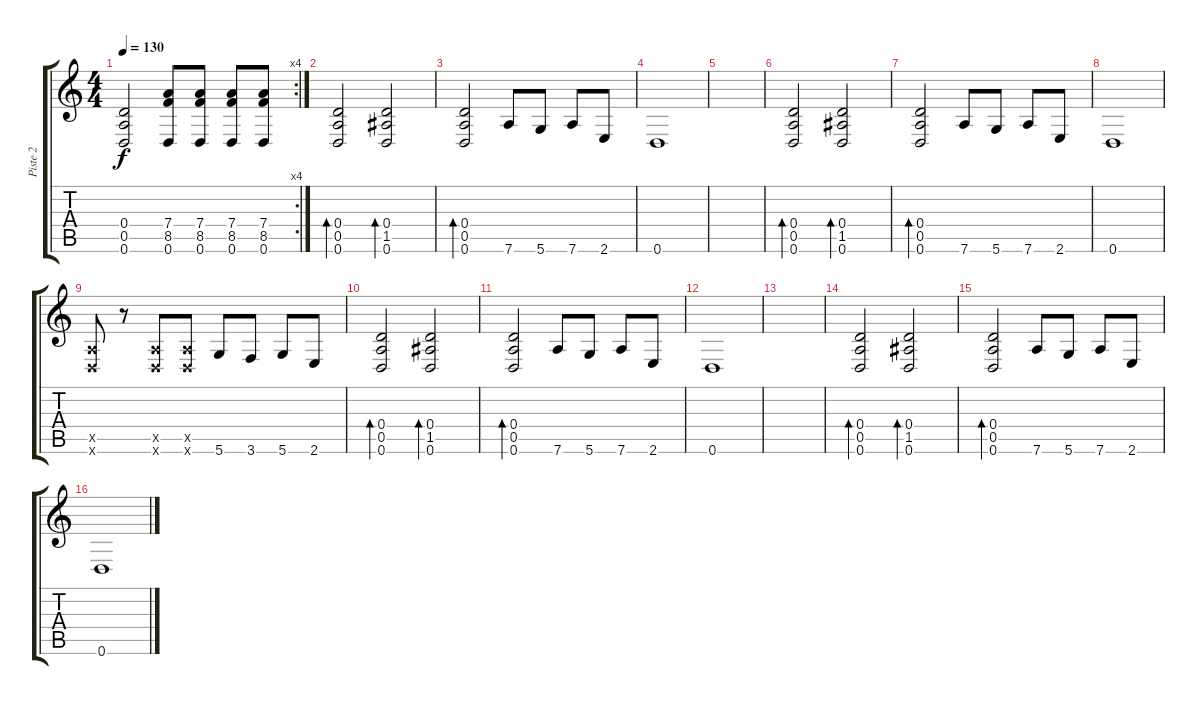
\track ("Piste 2" "Piste 2") {instrument acousticguitarnylon}
\staff {score tabs}
\tuning (E4 B3 G3 D3 A2 D2) {hide}
\rc 4
\ts (4 4)
\tempo 130
\clef g2
\ks c
(0.4 0.5 0.6).2{dy f} (7.4 8.5 0.6).8 (7.4 8.5 0.6).8 (7.4 8.5 0.6).8 (7.4 8.5 0.6).8 |
(0.4 0.5 0.6).2{bd 480 instrument acousticguitarnylon} (0.4 1.5 0.6).2{bd 480} |
(0.4 0.5 0.6).2{bd 480} 7.6.8 5.6.8 7.6.8 2.6.8 |
0.6.1 |
|
(0.4 0.5 0.6).2{bd 480} (0.4 1.5 0.6).2{bd 480} |
(0.4 0.5 0.6).2{bd 480} 7.6.8 5.6.8 7.6.8 2.6.8 |
0.6.1 |
(0.5{x} 0.6{x}).8 r.8 (0.5{x} 0.6{x}).8 (0.5{x} 0.6{x}).8 5.6.8 3.6.8 5.6.8 2.6.8 |
(0.4 0.5 0.6).2{bd 480} (0.4 1.5 0.6).2{bd 480} |
(0.4 0.5 0.6).2{bd 480} 7.6.8 5.6.8 7.6.8 2.6.8 |
0.6.1 |
|
(0.4 0.5 0.6).2{bd 480} (0.4 1.5 0.6).2{bd 480} |
(0.4 0.5 0.6).2{bd 480} 7.6.8 5.6.8 7.6.8 2.6.8 |
0.6.1
